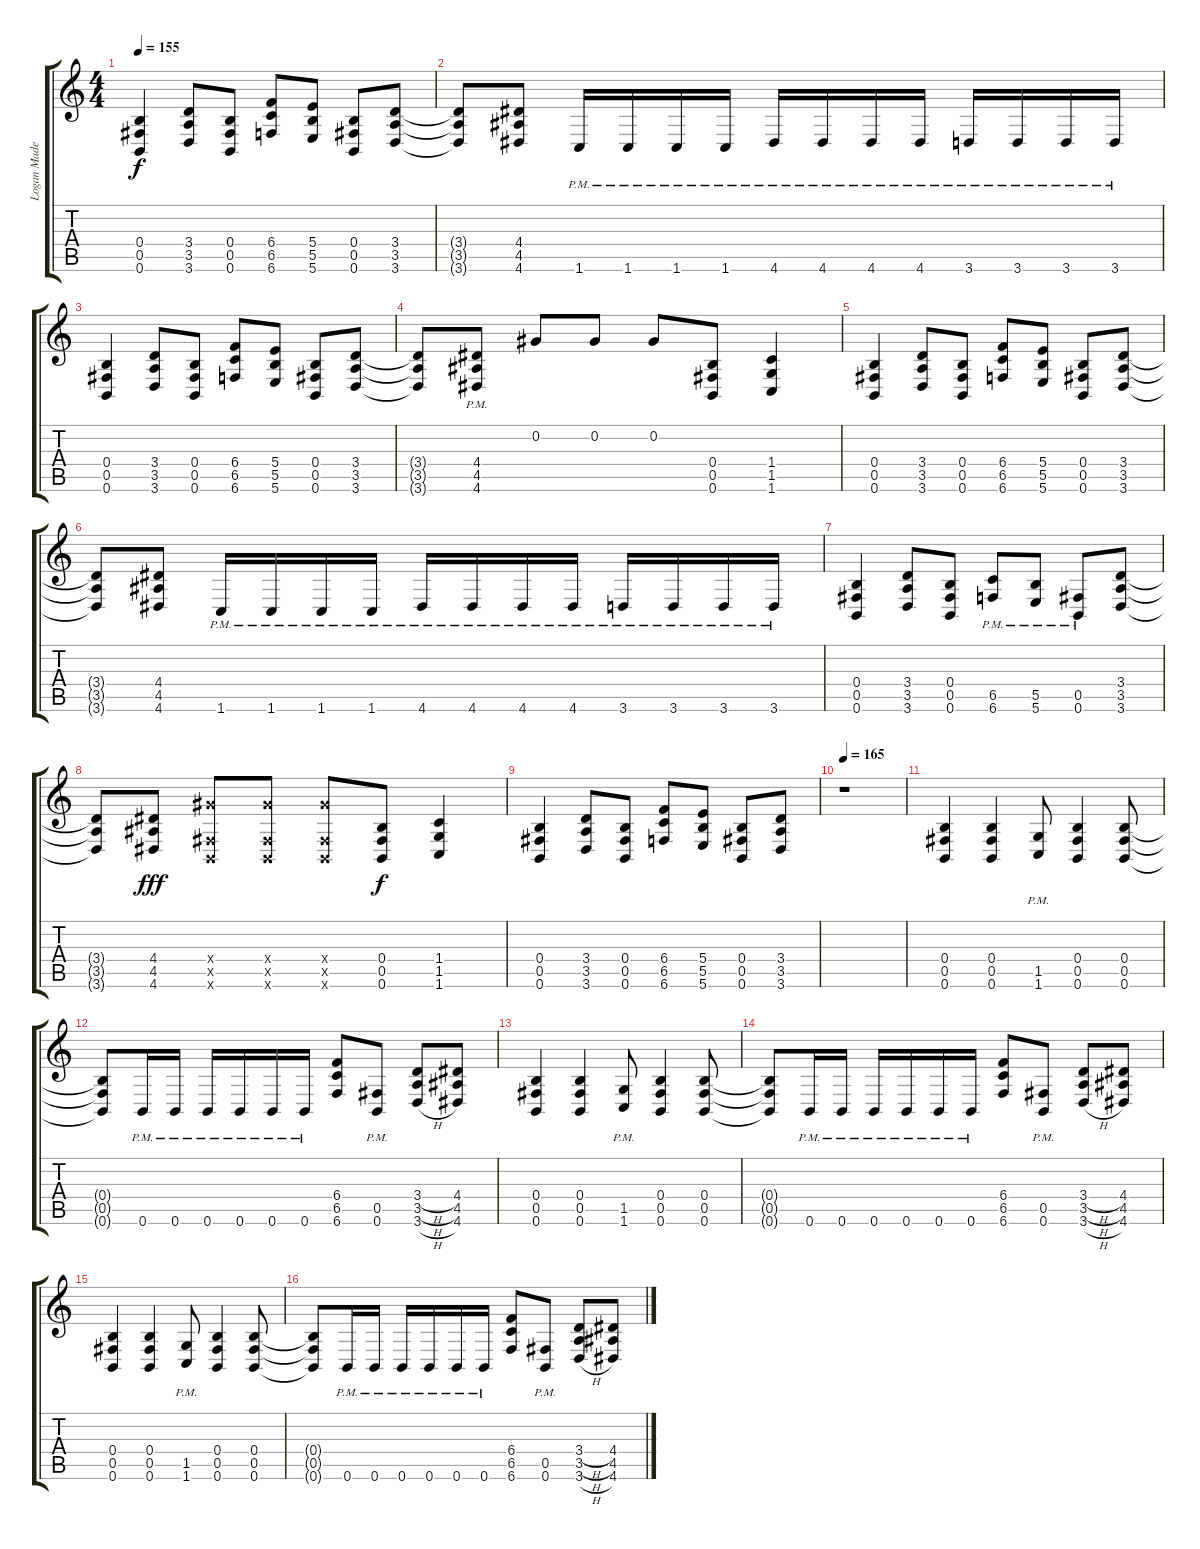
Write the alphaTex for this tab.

\track ("Logan Mader" "Logan Made") {instrument distortionguitar}
\staff {score tabs}
\tuning (Db4 Ab3 E3 B2 Gb2 B1) {hide}
\ts (4 4)
\tempo 155
\clef g2
\ks c
(0.4 0.5 0.6).4{dy f} (3.4 3.5 3.6).8 (0.4 0.5 0.6).8 (6.4 6.5 6.6).8 (5.4 5.5 5.6).8 (0.4 0.5 0.6).8 (3.4 3.5 3.6).8 |
(3.4{t} 3.5{t} 3.6{t}).8 (4.4 4.5 4.6).8 1.6{pm}.16 1.6{pm}.16 1.6{pm}.16 1.6{pm}.16 4.6{pm}.16 4.6{pm}.16 4.6{pm}.16 4.6{pm}.16 3.6{pm}.16 3.6{pm}.16 3.6{pm}.16 3.6{pm}.16 |
(0.4 0.5 0.6).4 (3.4 3.5 3.6).8 (0.4 0.5 0.6).8 (6.4 6.5 6.6).8 (5.4 5.5 5.6).8 (0.4 0.5 0.6).8 (3.4 3.5 3.6).8 |
(3.4{t} 3.5{t} 3.6{t}).8 (4.4{pm} 4.5{pm} 4.6{pm}).8 0.2.8 0.2.8 0.2.8 (0.4 0.5 0.6).8 (1.4 1.5 1.6).4 |
(0.4 0.5 0.6).4 (3.4 3.5 3.6).8 (0.4 0.5 0.6).8 (6.4 6.5 6.6).8 (5.4 5.5 5.6).8 (0.4 0.5 0.6).8 (3.4 3.5 3.6).8 |
(3.4{t} 3.5{t} 3.6{t}).8 (4.4 4.5 4.6).8 1.6{pm}.16 1.6{pm}.16 1.6{pm}.16 1.6{pm}.16 4.6{pm}.16 4.6{pm}.16 4.6{pm}.16 4.6{pm}.16 3.6{pm}.16 3.6{pm}.16 3.6{pm}.16 3.6{pm}.16 |
(0.4 0.5 0.6).4 (3.4 3.5 3.6).8 (0.4 0.5 0.6).8 (6.5{pm} 6.6{pm}).8 (5.5{pm} 5.6{pm}).8 (0.5{pm} 0.6{pm}).8 (3.4 3.5 3.6).8 |
(3.4{t} 3.5{t} 3.6{t}).8 (4.4 4.5 4.6).8{dy fff} (9.4{x} 0.5{x} 0.6{x}).8 (9.4{x} 0.5{x} 0.6{x}).8 (9.4{x} 0.5{x} 0.6{x}).8 (0.4 0.5 0.6).8{dy f} (1.4 1.5 1.6).4 |
(0.4 0.5 0.6).4 (3.4 3.5 3.6).8 (0.4 0.5 0.6).8 (6.4 6.5 6.6).8 (5.4 5.5 5.6).8 (0.4 0.5 0.6).8 (3.4 3.5 3.6).8 |
\tempo 165
r.1 |
(0.4 0.5 0.6).4 (0.4 0.5 0.6).4 (1.5{pm} 1.6{pm}).8 (0.4 0.5 0.6).4 (0.4 0.5 0.6).8 |
(0.4{t} 0.5{t} 0.6{t}).8 0.6{pm}.16 0.6{pm}.16 0.6{pm}.16 0.6{pm}.16 0.6{pm}.16 0.6{pm}.16 (6.4 6.5 6.6).8 (0.5{pm} 0.6{pm}).8 (3.4{h} 3.5{h} 3.6{h}).8 (4.4 4.5 4.6).8 |
(0.4 0.5 0.6).4 (0.4 0.5 0.6).4 (1.5{pm} 1.6{pm}).8 (0.4 0.5 0.6).4 (0.4 0.5 0.6).8 |
(0.4{t} 0.5{t} 0.6{t}).8 0.6{pm}.16 0.6{pm}.16 0.6{pm}.16 0.6{pm}.16 0.6{pm}.16 0.6{pm}.16 (6.4 6.5 6.6).8 (0.5{pm} 0.6{pm}).8 (3.4{h} 3.5{h} 3.6{h}).8 (4.4 4.5 4.6).8 |
(0.4 0.5 0.6).4 (0.4 0.5 0.6).4 (1.5{pm} 1.6{pm}).8 (0.4 0.5 0.6).4 (0.4 0.5 0.6).8 |
(0.4{t} 0.5{t} 0.6{t}).8 0.6{pm}.16 0.6{pm}.16 0.6{pm}.16 0.6{pm}.16 0.6{pm}.16 0.6{pm}.16 (6.4 6.5 6.6).8 (0.5{pm} 0.6{pm}).8 (3.4{h} 3.5{h} 3.6{h}).8 (4.4 4.5 4.6).8
